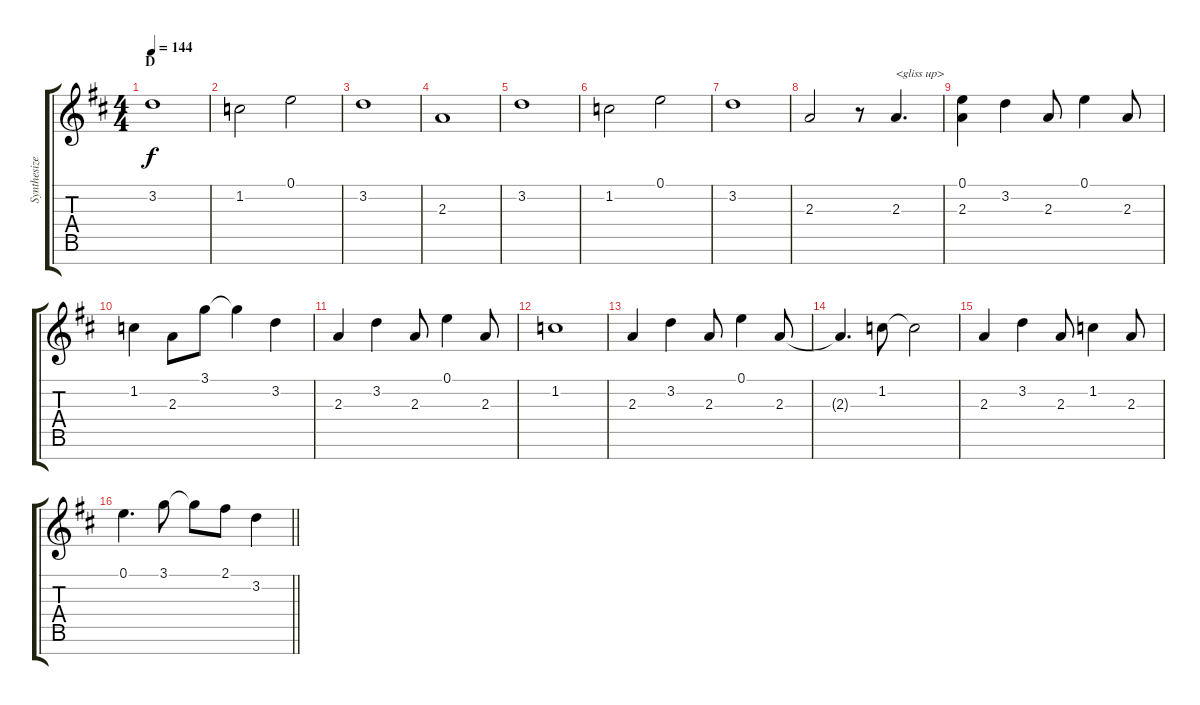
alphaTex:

\track ("Synthesizer II" "Synthesize") {instrument fx5brightness}
\staff {score tabs}
\tuning (E5 B4 G4 D4 A3 E3 B2) {hide}
\ts (4 4)
\section ("" "D")
\tempo 144
\clef g2
\ks d
3.2.1{dy f} |
1.2.2 0.1.2 |
3.2.1 |
2.3.1 |
3.2.1 |
1.2.2 0.1.2 |
3.2.1 |
2.3.2 r.8 2.3.4{d txt "<gliss up>"} |
(0.1 2.3).4 3.2.4 2.3.8 0.1.4 2.3.8 |
1.2.4 2.3.8 3.1.8 3.1{t}.4 3.2.4 |
2.3.4 3.2.4 2.3.8 0.1.4 2.3.8 |
1.2.1 |
2.3.4 3.2.4 2.3.8 0.1.4 2.3.8 |
2.3{t}.4{d} 1.2.8 1.2{t}.2 |
2.3.4 3.2.4 2.3.8 1.2.4 2.3.8 |
\barLineRight lightlight
0.1.4{d} 3.1.8 3.1{t}.8 2.1.8 3.2.4
